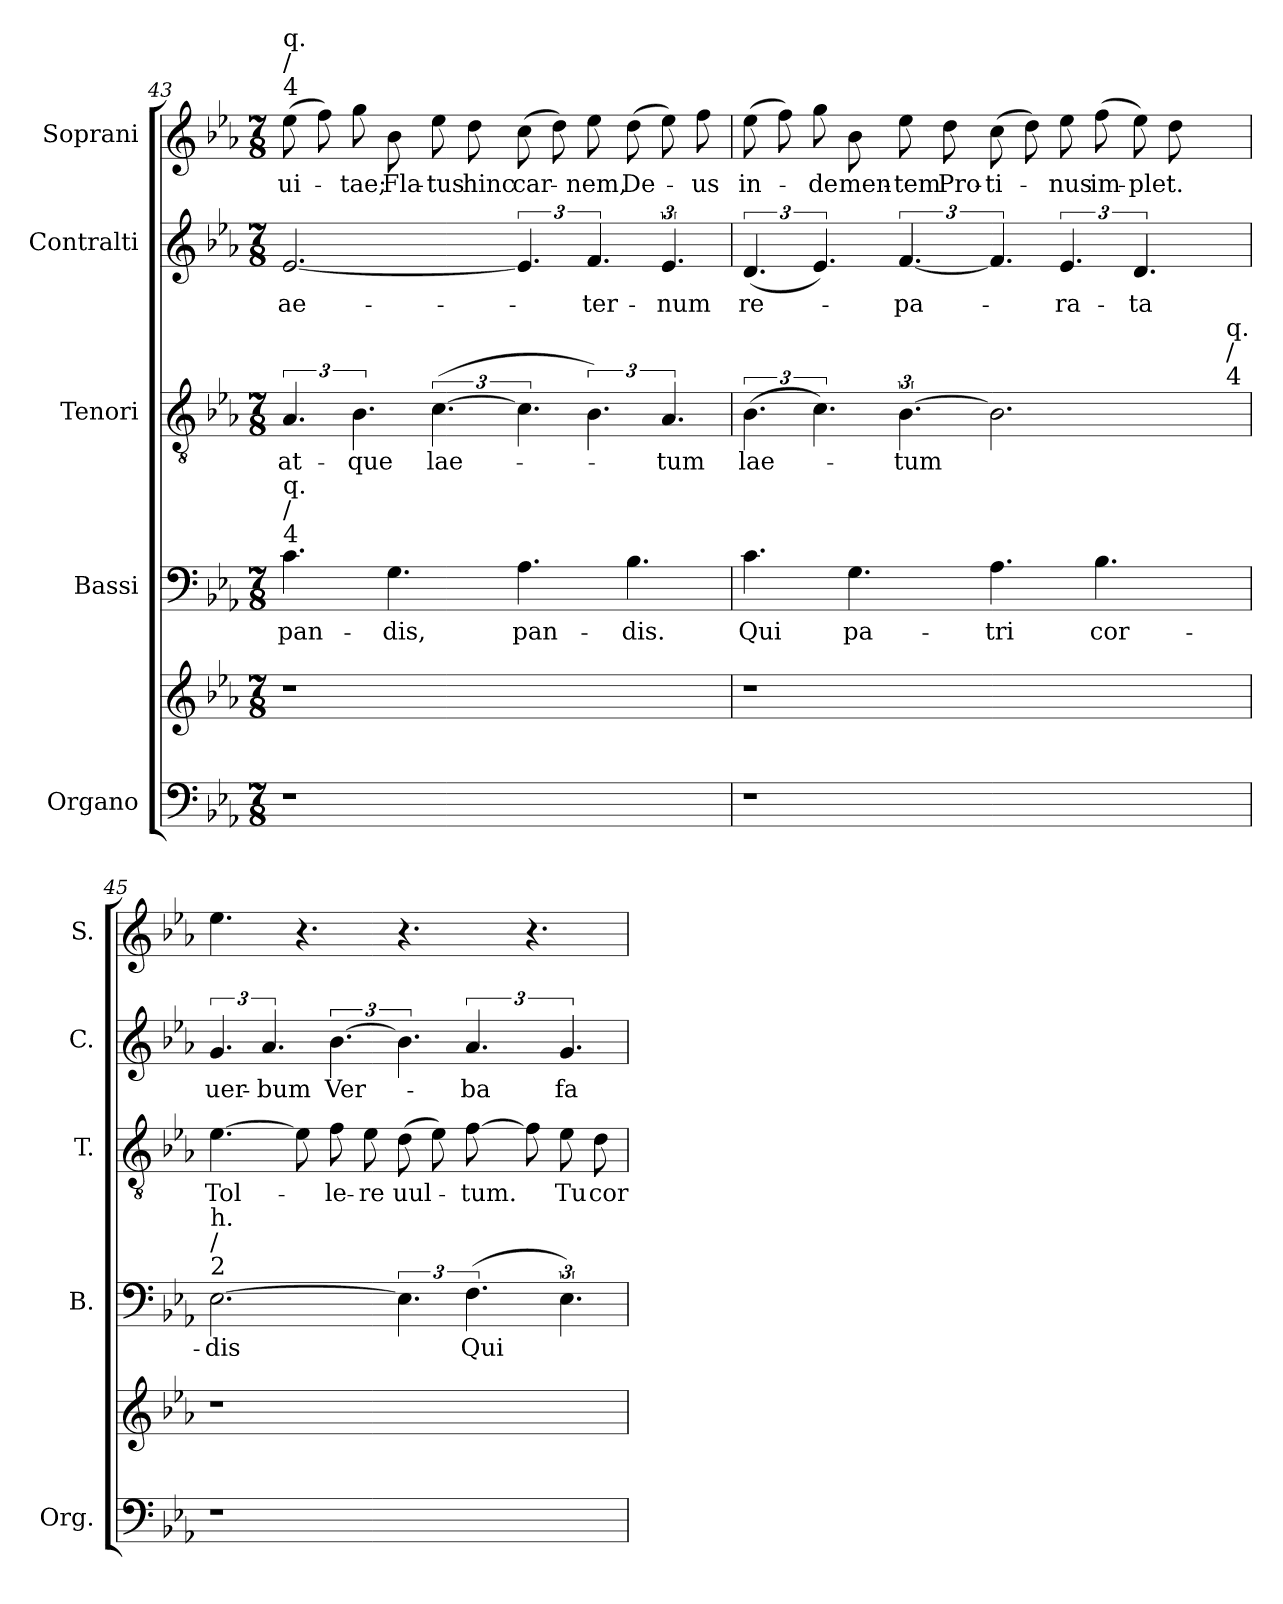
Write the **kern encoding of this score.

**kern	**kern	**kern	**text	**kern	**text	**kern	**text	**kern	**text
*part5	*part5	*part4	*part4	*part3	*part3	*part2	*part2	*part1	*part1
*staff6	*staff5	*staff4	*staff4	*staff3	*staff3	*staff2	*staff2	*staff1	*staff1
*I"Organo	*	*I"Bassi	*	*I"Tenori	*	*I"Contralti	*	*I"Soprani	*
*I'Org.	*	*I'B.	*	*I'T.	*	*I'C.	*	*I'S.	*
*clefF4	*clefG2	*clefF4	*	*clefGv2	*	*clefG2	*	*clefG2	*
*	*	*	*	*ITrd7c12	*	*	*	*	*
*k[b-e-a-]	*k[b-e-a-]	*k[b-e-a-]	*	*k[b-e-a-]	*	*k[b-e-a-]	*	*k[b-e-a-]	*
*E-:	*E-:	*E-:	*	*E-:	*	*E-:	*	*E-:	*
*M7/8	*M7/8	*M7/8	*	*M7/8	*	*M7/8	*	*M7/8	*
=43	=43	=43	=43	=43	=43	=43	=43	=43	=43
!LO:N:vis=1	!LO:N:vis=1	!	!	!	!	!	!	!	!
!	!	!	!LO:LY:b:color=#000000	!	!	!	!	!	!
!	!	!	!	!	!LO:LY:b:color=#000000	!	!	!	!
!	!	!	!	!	!	!	!LO:LY:b:color=#000000	!	!
!	!	!	!	!	!	!	!	!LO:TX:a:t=4	!
!	!	!	!	!	!	!	!	!LO:TX:t=/	!
!	!	!	!	!	!	!	!	!LO:TX:t=q.	!
!	!	!LO:TX:a:t=4	!	!	!	!	!	!	!
!	!	!LO:TX:t=/	!	!	!	!	!	!	!
!	!	!LO:TX:t=q.	!	!	!	!	!	!	!
!	!	!	!	!	!	!	!	!	!LO:LY:b:color=#000000
1.r	1.r	4.ci\	pan-	6.AA-i/	at-	[2.e-i/	ae-	(8ee-i\	ui-
.	.	.	.	.	.	.	.	8ffi\)	.
!	!	!	!	!	!LO:LY:b:color=#000000	!	!	!	!
!	!	!	!	!	!	!	!	!	!LO:LY:b:color=#000000
.	.	.	.	6.BB-i\	-que	.	.	8ggi\	-tae;
!	!	!	!LO:LY:b:color=#000000	!	!	!	!	!	!
!	!	!	!	!	!	!	!	!	!LO:LY:b:color=#000000
.	.	4.Gi\	-dis,	.	.	.	.	8b-i\	Fla-
!	!	!	!	!	!LO:LY:b:color=#000000	!	!	!	!
!	!	!	!	!	!	!	!	!	!LO:LY:b:color=#000000
.	.	.	.	([6.Ci\	lae-	.	.	8ee-i\	-tus
!	!	!	!	!	!	!	!	!	!LO:LY:b:color=#000000
.	.	.	.	.	.	.	.	8ddi\	hinc
!	!	!	!LO:LY:b:color=#000000	!	!	!	!	!	!
!	!	!	!	!	!	!	!	!	!LO:LY:b:color=#000000
.	.	4.A-i\	pan-	6.Ci\]	.	6.e-i/]	.	(8cci\	car-
.	.	.	.	.	.	.	.	8ddi\)	.
!	!	!	!	!	!	!	!LO:LY:b:color=#000000	!	!
!	!	!	!	!	!	!	!	!	!LO:LY:b:color=#000000
.	.	.	.	6.BB-i\)	.	6.fi/	-ter-	8ee-i\	-nem,
!	!	!	!LO:LY:b:color=#000000	!	!	!	!	!	!
!	!	!	!	!	!	!	!	!	!LO:LY:b:color=#000000
.	.	4.B-i\	-dis.	.	.	.	.	(8ddi\	De-
!	!	!	!	!	!LO:LY:b:color=#000000	!	!	!	!
!	!	!	!	!	!	!	!LO:LY:b:color=#000000	!	!
.	.	.	.	6.AA-i/	-tum	6.e-i/	-num	8ee-i\)	.
!	!	!	!	!	!	!	!	!	!LO:LY:b:color=#000000
.	.	.	.	.	.	.	.	8ffi\	-us
!!LO:LB:g=z
=44	=44	=44	=44	=44	=44	=44	=44	=44	=44
!LO:N:vis=1	!LO:N:vis=1	!	!	!	!	!	!	!	!
!	!	!	!LO:LY:b:color=#000000	!	!	!	!	!	!
!	!	!	!	!	!LO:LY:b:color=#000000	!	!	!	!
!	!	!	!	!	!	!	!LO:LY:b:color=#000000	!	!
!	!	!	!	!	!	!	!	!	!LO:LY:b:color=#000000
*	*	*	*	*^	*	*	*	*	*
1.r	1.r	4.ci\	Qui	(6.BB-i\	1ryy	lae-	(6.di/	re-	(8ee-i\	in-
.	.	.	.	.	.	.	.	.	8ffi\)	.
!	!	!	!	!	!	!	!	!	!	!LO:LY:b:color=#000000
.	.	.	.	6.Ci\)	.	.	6.e-i/)	.	8ggi\	-de
!	!	!	!LO:LY:b:color=#000000	!	!	!	!	!	!	!
!	!	!	!	!	!	!	!	!	!	!LO:LY:b:color=#000000
.	.	4.Gi\	pa-	.	.	.	.	.	8b-i\	men-
!	!	!	!	!	!	!LO:LY:b:color=#000000	!	!	!	!
!	!	!	!	!	!	!	!	!LO:LY:b:color=#000000	!	!
!	!	!	!	!	!	!	!	!	!	!LO:LY:b:color=#000000
.	.	.	.	[6.BB-i\	.	-tum	[6.fi/	-pa-	8ee-i\	-tem
!	!	!	!	!	!	!	!	!	!	!LO:LY:b:color=#000000
.	.	.	.	.	.	.	.	.	8ddi\	Pro-
!	!	!	!LO:LY:b:color=#000000	!	!	!	!	!	!	!
!	!	!	!	!	!	!	!	!	!	!LO:LY:b:color=#000000
.	.	4.A-i\	-tri	2.BB-i\]	.	.	6.fi/]	.	(8cci\	-ti-
.	.	.	.	.	.	.	.	.	8ddi\)	.
!	!	!	!	!	!	!	!	!LO:LY:b:color=#000000	!	!
!	!	!	!	!	!	!	!	!	!	!LO:LY:b:color=#000000
.	.	.	.	.	4ryy	.	6.e-i/	-ra-	8ee-i\	-nus
!	!	!	!LO:LY:b:color=#000000	!	!	!	!	!	!	!
!	!	!	!	!	!	!	!	!	!	!LO:LY:b:color=#000000
.	.	4.B-i\	cor-	.	.	.	.	.	(8ffi\	im-
!	!	!	!	!	!	!	!	!LO:LY:b:color=#000000	!	!
!	!	!	!	!	!	!	!	!	!	!LO:LY:b:color=#000000
.	.	.	.	.	8ryy	.	6.di/	-ta	8ee-i\)	-plet.
.	.	.	.	.	16ryy	.	.	.	8ddi\	.
.	.	.	.	.	32ryy	.	.	.	.	.
.	.	.	.	.	64ryy	.	.	.	.	.
.	.	.	.	.	128...ryy	.	.	.	.	.
!	!	!	!	!	!LO:TX:a:t=4	!	!	!	!	!
!	!	!	!	!	!LO:TX:t=/	!	!	!	!	!
!	!	!	!	!	!LO:TX:t=q.	!	!	!	!	!
.	.	.	.	.	1024ryy	.	.	.	.	.
=45	=45	=45	=45	=45	=45	=45	=45	=45	=45	=45
!LO:N:vis=1	!LO:N:vis=1	!	!	!	!	!	!	!	!	!
*	*	*	*	*v	*v	*	*	*	*	*
*	*	*	*	*^	*	*	*	*	*
!	!	!	!LO:LY:b:color=#000000	!	!	!	!	!	!	!
*	*	*	*	*v	*v	*	*	*	*	*
*	*	*	*	*^	*	*	*	*	*
!	!	!	!	!	!	!LO:LY:b:color=#000000	!	!	!	!
*	*	*	*	*v	*v	*	*	*	*	*
*	*	*	*	*^	*	*	*	*	*
!	!	!LO:TX:a:t=2	!	!	!	!	!	!	!	!
!	!	!LO:TX:t=/	!	!	!	!	!	!	!	!
!	!	!LO:TX:t=h.	!	!	!	!	!	!	!	!
!	!	!	!	!	!	!	!	!LO:LY:b:color=#000000	!	!
*	*	*	*	*v	*v	*	*	*	*	*
1.r	1.r	[2.E-i\	-dis	[4.E-i\	Tol-	6.gi/	uer-	4.ee-i\	.
!	!	!	!	!	!	!	!LO:LY:b:color=#000000	!	!
.	.	.	.	.	.	6.a-i/	-bum	.	.
.	.	.	.	8E-i\]	.	.	.	4.r	.
!	!	!	!	!	!LO:LY:b:color=#000000	!	!	!	!
!	!	!	!	!	!	!	!LO:LY:b:color=#000000	!	!
.	.	.	.	8Fi\	-le-	[6.b-i\	Ver-	.	.
!	!	!	!	!	!LO:LY:b:color=#000000	!	!	!	!
.	.	.	.	8E-i\	-re	.	.	.	.
!	!	!	!	!	!LO:LY:b:color=#000000	!	!	!	!
.	.	6.E-i\]	.	(8Di\	uul-	6.b-i\]	.	4.r	.
.	.	.	.	8E-i\)	.	.	.	.	.
!	!	!	!LO:LY:b:color=#000000	!	!	!	!	!	!
!	!	!	!	!	!LO:LY:b:color=#000000	!	!	!	!
!	!	!	!	!	!	!	!LO:LY:b:color=#000000	!	!
.	.	(6.Fi\	Qui	[8Fi\	-tum.	6.a-i/	-ba	.	.
.	.	.	.	8Fi\]	.	.	.	4.r	.
!	!	!	!	!	!LO:LY:b:color=#000000	!	!	!	!
!	!	!	!	!	!	!	!LO:LY:b:color=#000000	!	!
.	.	6.E-i\)	.	8E-i\	Tu	6.gi/	fa-	.	.
!	!	!	!	!	!LO:LY:b:color=#000000	!	!	!	!
.	.	.	.	8Di\	cor	.	.	.	.
=	=	=	=	=	=	=	=	=	=
*-	*-	*-	*-	*-	*-	*-	*-	*-	*-
